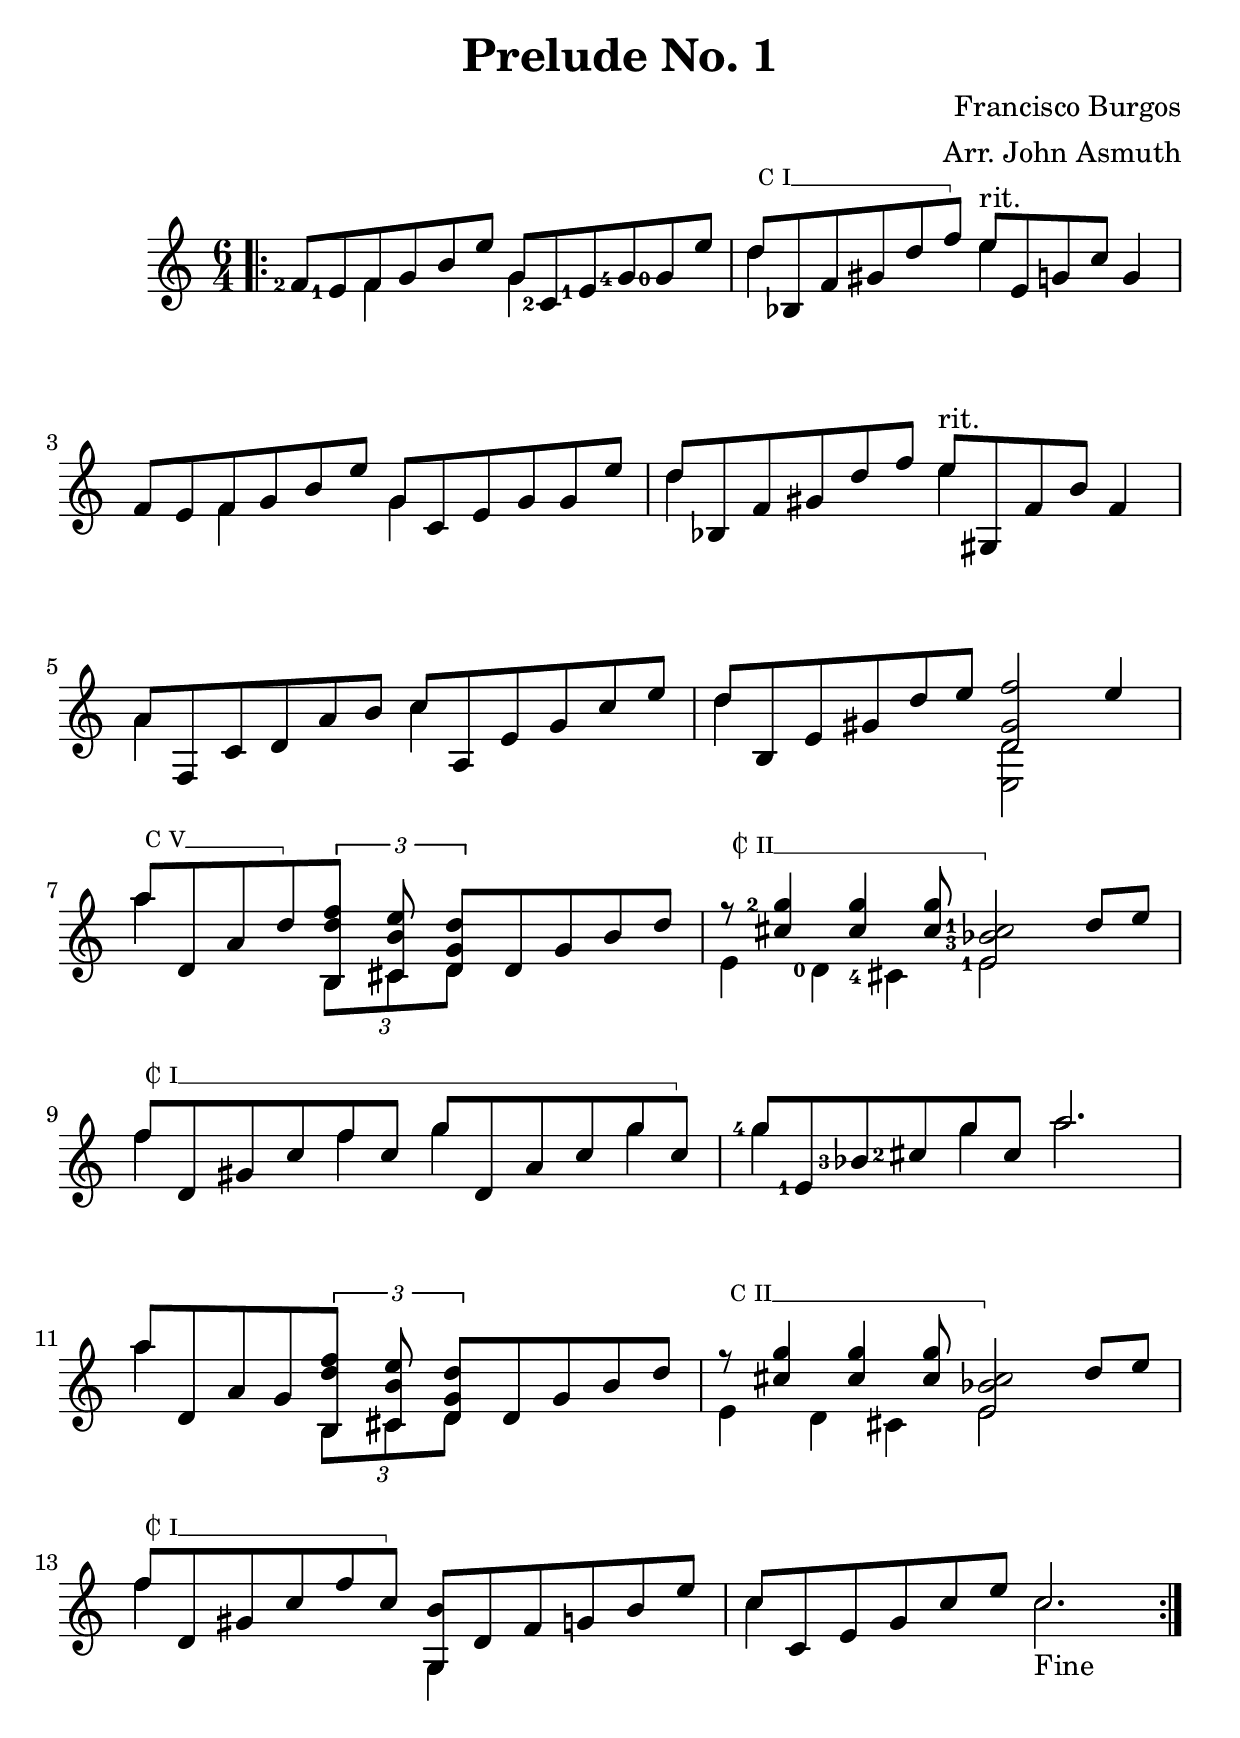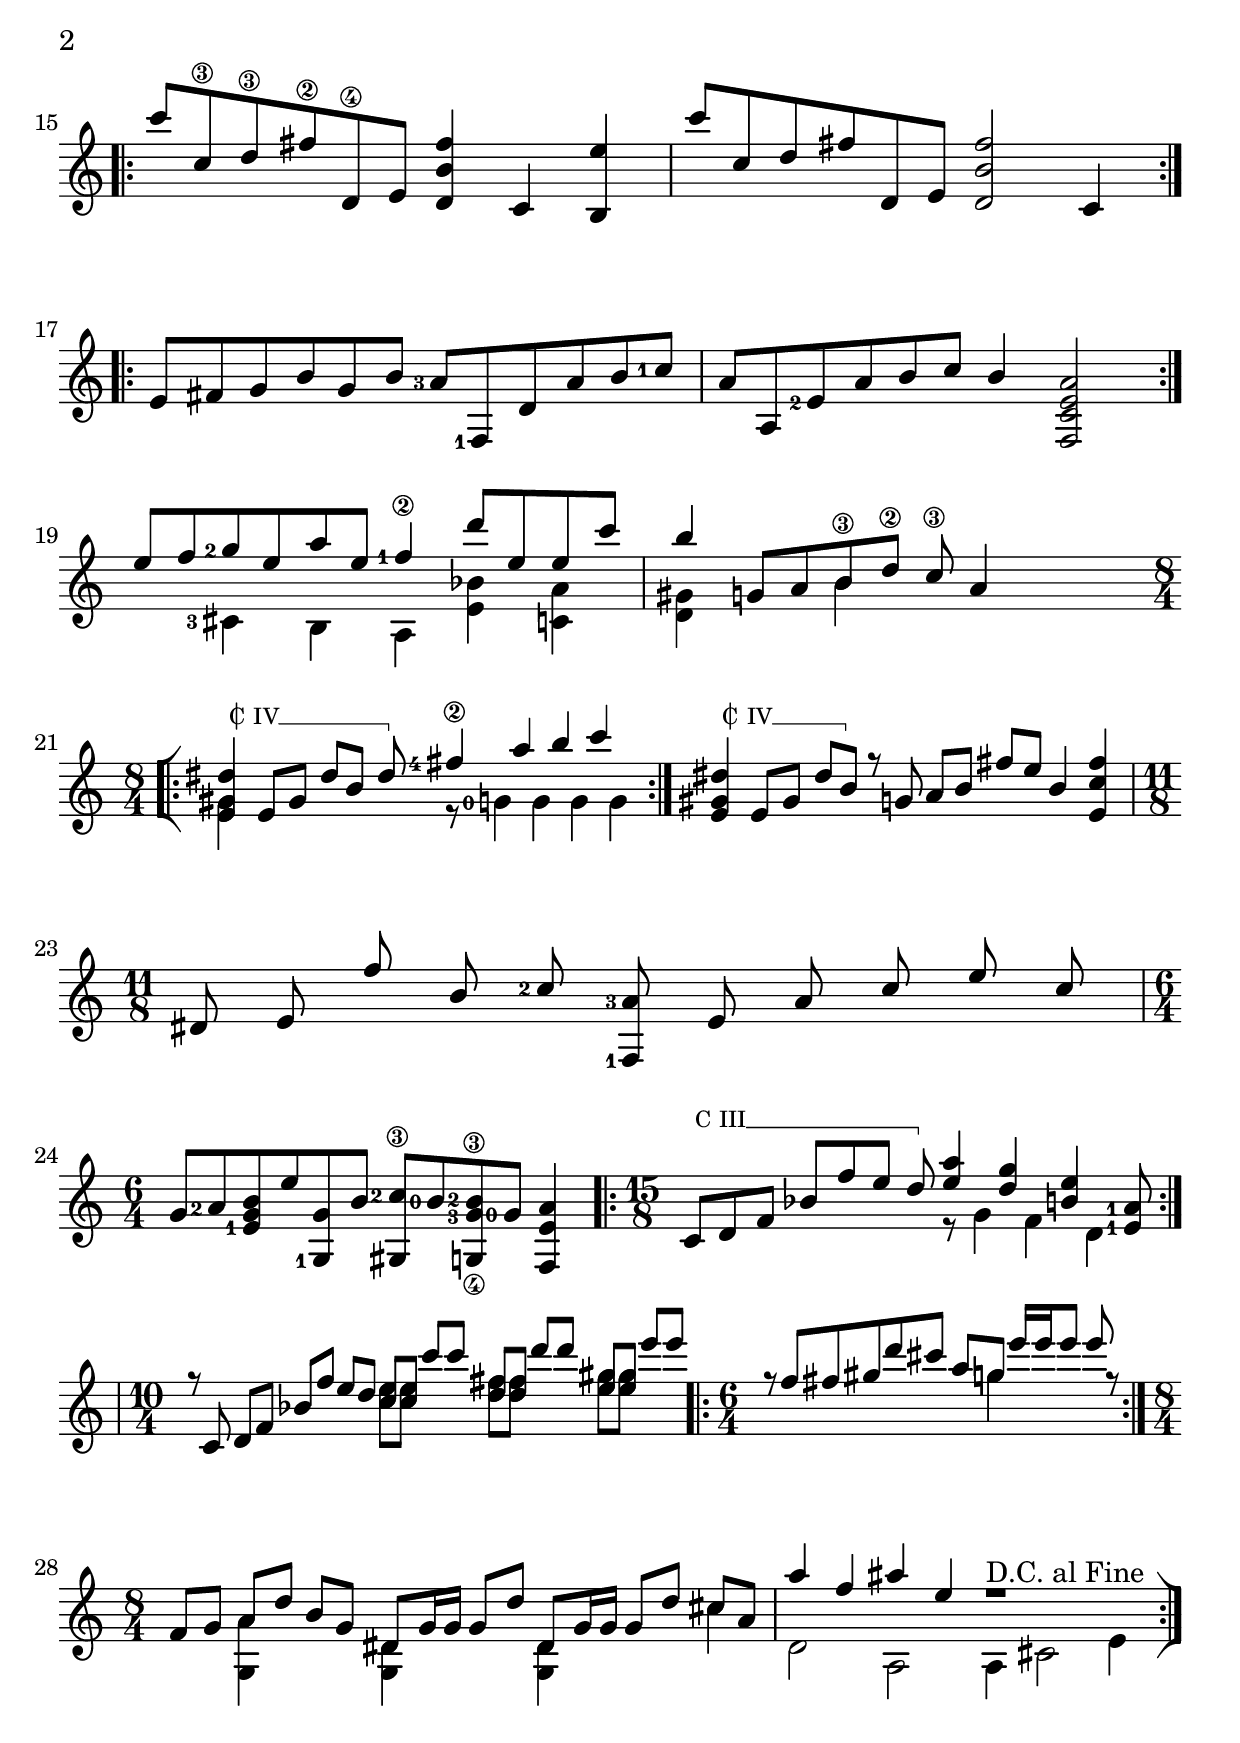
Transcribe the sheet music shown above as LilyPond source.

\version "2.18.2"
\header {
  title = "Prelude No. 1"
  composer = "Francisco Burgos"
  arranger = "Arr. John Asmuth"
}

\include "bbarred.ly"
#(define RH rightHandFinger)

#(set-global-staff-size 25)

<<
  {
    \time 6/4
    \key c \major
   
    <<
      \new Voice { \voiceOne
        \bar ".|:"
        \set fingeringOrientations = #'(left)
        <f'-2>8 <e'-1> f'8 g' b' e'' g' <c'-2> <e'-1> <g'-4> <g'-0> e'' |
        \fbarre #"I" { d'' bes f' gis' d'' f'' } e''-"rit." e' g' c'' g'4 | \break
      }
      \new Voice { \voiceTwo
        s4 f'4 s4 g'4 s2 |
        d''4 s2 e''4 s2 |
      }
      \new Voice { \voiceThree
        |
        |
      }
      \new Voice { \voiceFour
        |
        |
      }
    >>
    <<
      \new Voice { \voiceOne
        f'8 e' f'8 g' b' e'' g' c' e' g' g' e'' |
        d'' bes f' gis' d'' f'' e''-"rit." gis f' b' f'4 | \break
      }
      \new Voice { \voiceTwo
        s4 f'4 s4 g'4 s2 |
        d''4 s2 e''4 s2 |
      }
      \new Voice { \voiceThree
        |
        |
      }
      \new Voice { \voiceFour
        |
        |
      }
    >>
    <<
      \new Voice { \voiceOne
        a'8 f c' d' a' b' c'' a e' g' c'' e'' |
        d'' b e' gis' d'' e'' <d' gis' f''>2 e''4 | \break
      }
      \new Voice { \voiceTwo
        a'4 s2 c''4 s2 |
        d''4 s2 <e d'>2 s4 |
      }
      \new Voice { \voiceThree
        |
        |
      }
      \new Voice { \voiceFour
        |
        |
      }
    >>
    <<
      \new Voice { \voiceOne
        \set fingeringOrientations = #'(left)
        \fbarre #"V" {a''8[ d' a' d'' } \tuplet 3/4 {<b d'' f''>] <cis' b' e''> <d' g' d''>[} d' g' b' d''] |
        r8 <cis'' g''-2>4 <cis'' g''>4 <cis'' g''>8 <e'-1 bes'-3 cis''-1>2 d''8 e'' | \break
      }
      \new Voice { \voiceTwo
        \set fingeringOrientations = #'(left)
        a''4 s4 \tuplet 3/4 {b8 cis' <d'>} s2 |
        \bbarre #"II" { <e'>4 <d'-0> <cis'-4> e'2 } s4 |
      }
      \new Voice { \voiceThree
        |
        |
      }
      \new Voice { \voiceFour
        |
        |
      }
    >>
    <<
      \new Voice { \voiceOne
        \set fingeringOrientations = #'(left)
        \bbarre #"I" { f''8 d' gis' c'' f'' c'' g'' d' a' c'' g'' c'' } |
        <g''-4> <e'-1> <bes'-3> <cis''-2> g'' cis'' a''2. | \break
      }
      \new Voice { \voiceTwo
        f''4 s4 f''4 g''4 s4 g''4 |
        g''4 s4 g''4 a''2.|
      }
      \new Voice { \voiceThree
        |
        |
      }
      \new Voice { \voiceFour
        |
        |
      }
    >>
    <<
      \new Voice { \voiceOne
        a''8[ d' a' g' \tuplet 3/4 {<b d'' f''>] <cis' b' e''> <d' g' d''>[} d' g' b' d'']|
        r8 <cis'' g''>4 <cis'' g''>4 <cis'' g''>8 <e' bes' cis''>2 d''8 e'' | \break
      }
      \new Voice { \voiceTwo
        a''4 s4 \tuplet 3/4 {b8 cis' <d'>8} s2 |
        \fbarre #"II" { e'4 d' cis' e'2 } s4|
      }
      \new Voice { \voiceThree
        |
        |
      }
      \new Voice { \voiceFour
        |
        |
      }
    >>
    <<
      \new Voice { \voiceOne
        \bbarre #"I" { f''8 d' gis' c'' f'' c'' } <g b'> d' f' g' b' e'' |
        c'' c' e' g' c'' e'' c''2. \bar ":|.|:" \break
      }
      \new Voice { \voiceTwo
        f''4 s2 <g>4 s2 |
        c''4 s2 c''2.-"Fine" |
      }
      \new Voice { \voiceThree
        |
        |
      }
      \new Voice { \voiceFour
        |
        |
      }
    >>
    
    \pageBreak
    
    <<
      \new Voice { \voiceOne
        c'''8 c''\3 d''\3 fis''\2 d'\4 e' <d' b' fis''>4 c' <b e''> |
        c'''8 c'' d'' fis'' d' e' <d' b' fis''>2 c'4 \bar ":|.|:" \break
      }
      \new Voice { \voiceTwo
        |
        |
      }
      \new Voice { \voiceThree
        |
        |
      }
      \new Voice { \voiceFour
        |
        |
      }
    >>
    <<
      \new Voice { \voiceOne
        \set fingeringOrientations = #'(left)
        e'8 fis' g' b' g' b' <a'-3> <f-1> d' a' b' <c''-1> |
        a' a <e'-2> a' b' c'' b'4 <f c' e' a'>2 \bar ":|." \break
      }
      \new Voice { \voiceTwo
        |
        |
      }
      \new Voice { \voiceThree
        |
        |
      }
      \new Voice { \voiceFour
        |
        |
      }
    >>
    <<
      \new Voice { \voiceOne
        \set fingeringOrientations = #'(left)
        e''8 <f''> <g''-2> e'' a'' e'' <f''-1\2>4  d'''8 e'' e'' c''' |
        b''4 g'8 a' b'\3 d''\2 c''\3 a'4 s4. \bar "[|:" \break
      }
      \new Voice { \voiceTwo
        \set fingeringOrientations = #'(left)
        s4 <cis'-3> b a <e' bes'> <c' a'>  |
        <d' gis'>4 s4 b'4 s4. s4.  |
      }
      \new Voice { \voiceThree
        |
        |
      }
      \new Voice { \voiceFour
        |
        |
      }
    >>
    <<
      \new Voice { \voiceOne
        \time 8/4
        \set fingeringOrientations = #'(left)
        \bbarre #"IV" { <e' gis' dis''>4 e'8 gis' dis'' b' dis'' } <fis''\2-4>4 a''4 b''4 c'''4 s8 \bar ":|."
        \bbarre #"IV" { <e' gis' dis''>4 e'8 gis' dis'' b' } r g' a' b' fis'' e'' b'4 <e' c'' fis''> | \break
      }
      \new Voice { \voiceTwo
        \set fingeringOrientations = #'(left)
        <e' gis'>4 s2 s8 r8 <g'-0>4 g' g' g'4 |
        |
      }
      \new Voice { \voiceThree
        |
        |
      }
      \new Voice { \voiceFour
        |
        |
      }
    >>
    <<
      \new Voice { \voiceOne
        \time 11/8
        \set fingeringOrientations = #'(left)
        dis'8 e' f'' b' <c''-2> <f-1 a'-3> e' a' c'' e''   c''| \break
      }
      \new Voice { \voiceTwo
        |
      }
      \new Voice { \voiceThree
        |
      }
      \new Voice { \voiceFour
        |
      }
    >>
    <<
      \new Voice { \voiceOne
        \time 6/4
        \set fingeringOrientations = #'(left)
        g' <a'-2> <e'-1 g' b'> e'' <g-1 g'> b' <gis c''\3-2> <b'-0> <g g'-3\4 b'-2\3> <g'-0> <f e' a'>4 \bar ".|:"
        \time 15/8
        \fbarre #"III" { c'8 d' f' bes' f'' e'' d'' } <e'' a''>4 <d'' g''> <b' e''> <e'-1 a'-1>8 \bar ":|." \break
      }
      \new Voice { \voiceTwo
        s 1. |
        s2 s4. r8 g'4 f' d' s8 |
      }
      \new Voice { \voiceThree
        |
        |
      }
      \new Voice { \voiceFour
        |
        |
      }
    >>
    <<
      \new Voice { \voiceOne
        \time 10/4
        r8 c'8 d' f' bes' f'' e'' d'' <c'' e''> <c'' e''> c''' c''' <d'' fis''> <d'' fis''> d''' d''' <e'' gis''> <e'' gis''> e''' e''' \bar ".|:" 
        \time 6/4
        r8 f'' fis'' gis'' d''' cis''' a'' g'' e'''16 e''' e'''8 e''' r8 \bar ":|." \break
      }
      \new Voice { \voiceTwo
        s1 <c'' e''>8 <c'' e''>8 s4  <d'' fis''>8  <d'' fis''>8 s4 <e'' gis''>8 <e'' gis''>8 s4 |
        s2. s8 g''4 s4.|
      }
      \new Voice { \voiceThree
        |
        |
      }
      \new Voice { \voiceFour
        |
        |
      }
    >>
    <<
      \new Voice { \voiceOne
        \time 8/4
        f'8 g' a' d'' b' g' dis' g'16 g' g'8 d'' dis' g'16 g' g'8 d'' cis'' a' |
        a''4 f'' ais'' e'' r1-"D.C. al Fine" \bar ":|]" \break  
      }
      \new Voice { \voiceTwo
        s4 <g a'> s <g dis'> s  <g dis'> s4 cis''4 |
        d'2 a2 a4 cis'2 e'4 |
      }
      \new Voice { \voiceThree
        |
        |
      }
      \new Voice { \voiceFour
        |
        |
      }
    >>
    <<
      \new Voice { \voiceOne
       |
        | \break
      }
      \new Voice { \voiceTwo
        |
        |
      }
      \new Voice { \voiceThree
        |
        |
      }
      \new Voice { \voiceFour
        |
        |
      }
    >>
  }
>>